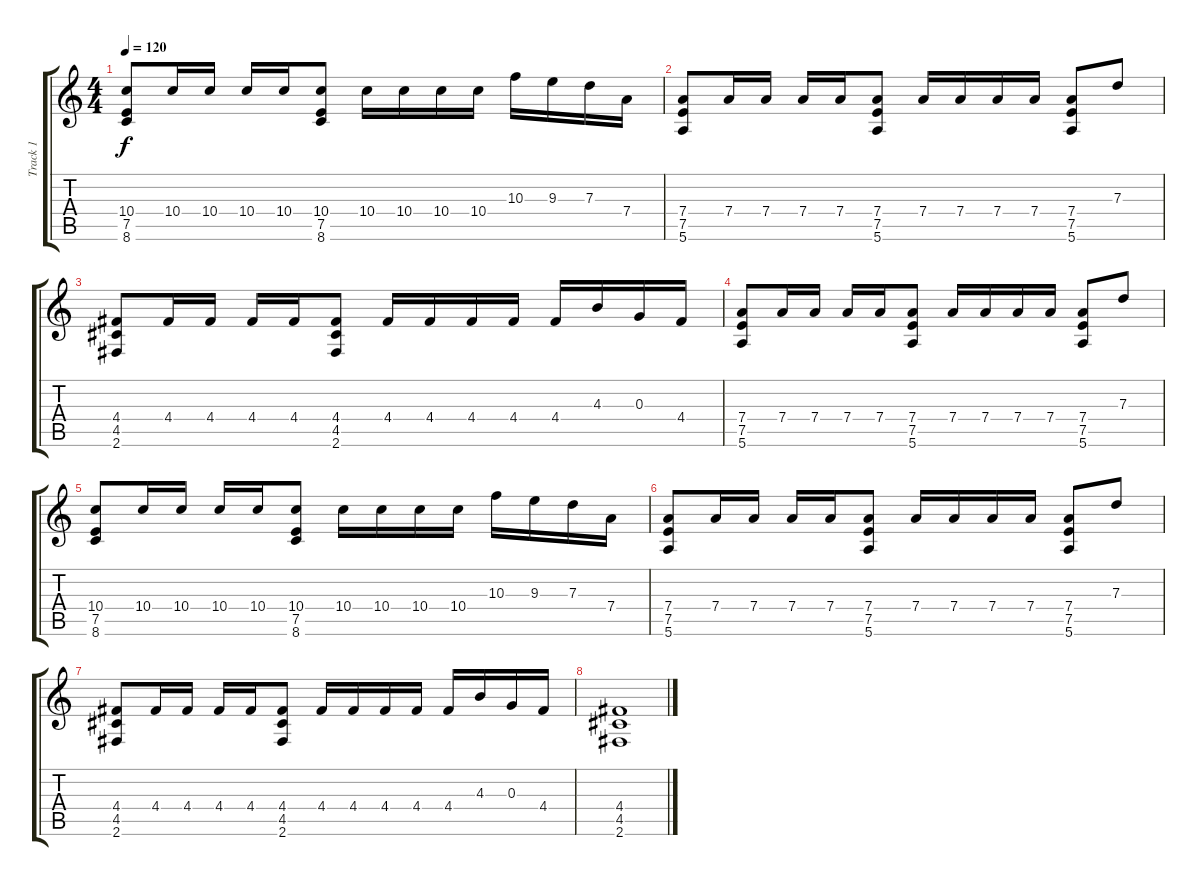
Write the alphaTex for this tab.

\track ("Track 1" "Track 1") {instrument acousticguitarsteel}
\staff {score tabs}
\tuning (E4 B3 G3 D3 A2 E2) {hide}
\ts (4 4)
\tempo 120
\clef g2
\ks c
(10.4 7.5 8.6).8{dy f} 10.4.16 10.4.16 10.4.16 10.4.16 (10.4 7.5 8.6).8 10.4.16 10.4.16 10.4.16 10.4.16 10.3.16 9.3.16 7.3.16 7.4.16 |
(7.4 7.5 5.6).8 7.4.16 7.4.16 7.4.16 7.4.16 (7.4 7.5 5.6).8 7.4.16 7.4.16 7.4.16 7.4.16 (7.4 7.5 5.6).8 7.3.8 |
(4.4 4.5 2.6).8 4.4.16 4.4.16 4.4.16 4.4.16 (4.4 4.5 2.6).8 4.4.16 4.4.16 4.4.16 4.4.16 4.4.16 4.3.16 0.3.16 4.4.16 |
(7.4 7.5 5.6).8 7.4.16 7.4.16 7.4.16 7.4.16 (7.4 7.5 5.6).8 7.4.16 7.4.16 7.4.16 7.4.16 (7.4 7.5 5.6).8 7.3.8 |
(10.4 7.5 8.6).8 10.4.16 10.4.16 10.4.16 10.4.16 (10.4 7.5 8.6).8 10.4.16 10.4.16 10.4.16 10.4.16 10.3.16 9.3.16 7.3.16 7.4.16 |
(7.4 7.5 5.6).8 7.4.16 7.4.16 7.4.16 7.4.16 (7.4 7.5 5.6).8 7.4.16 7.4.16 7.4.16 7.4.16 (7.4 7.5 5.6).8 7.3.8 |
(4.4 4.5 2.6).8 4.4.16 4.4.16 4.4.16 4.4.16 (4.4 4.5 2.6).8 4.4.16 4.4.16 4.4.16 4.4.16 4.4.16 4.3.16 0.3.16 4.4.16 |
(4.4 4.5 2.6).1
